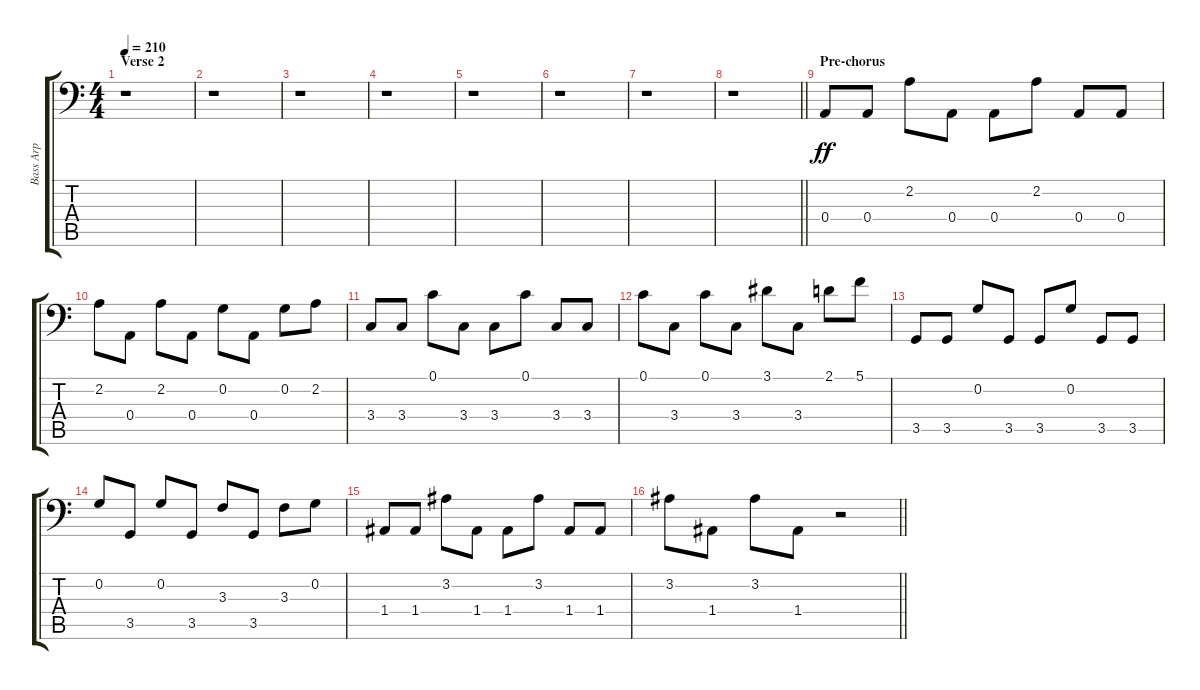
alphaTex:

\track ("Bass Arp" "Bass Arp") {instrument synthbass2}
\staff {score tabs}
\tuning (C3 G2 D2 A1 E1 B0) {hide}
\ts (4 4)
\section ("" "Verse 2")
\tempo 210
\clef f4
\ks c
r.1{dy ff} |
r.1 |
r.1 |
r.1 |
r.1 |
r.1 |
r.1 |
\barLineRight lightlight
r.1 |
\section ("" "Pre-chorus")
0.4.8 0.4.8 2.2.8 0.4.8 0.4.8 2.2.8 0.4.8 0.4.8 |
2.2.8 0.4.8 2.2.8 0.4.8 0.2.8 0.4.8 0.2.8 2.2.8 |
3.4.8 3.4.8 0.1.8 3.4.8 3.4.8 0.1.8 3.4.8 3.4.8 |
0.1.8 3.4.8 0.1.8 3.4.8 3.1.8 3.4.8 2.1.8 5.1.8 |
3.5.8 3.5.8 0.2.8 3.5.8 3.5.8 0.2.8 3.5.8 3.5.8 |
0.2.8 3.5.8 0.2.8 3.5.8 3.3.8 3.5.8 3.3.8 0.2.8 |
1.4.8 1.4.8 3.2.8 1.4.8 1.4.8 3.2.8 1.4.8 1.4.8 |
\barLineRight lightlight
3.2.8 1.4.8 3.2.8 1.4.8 r.2
